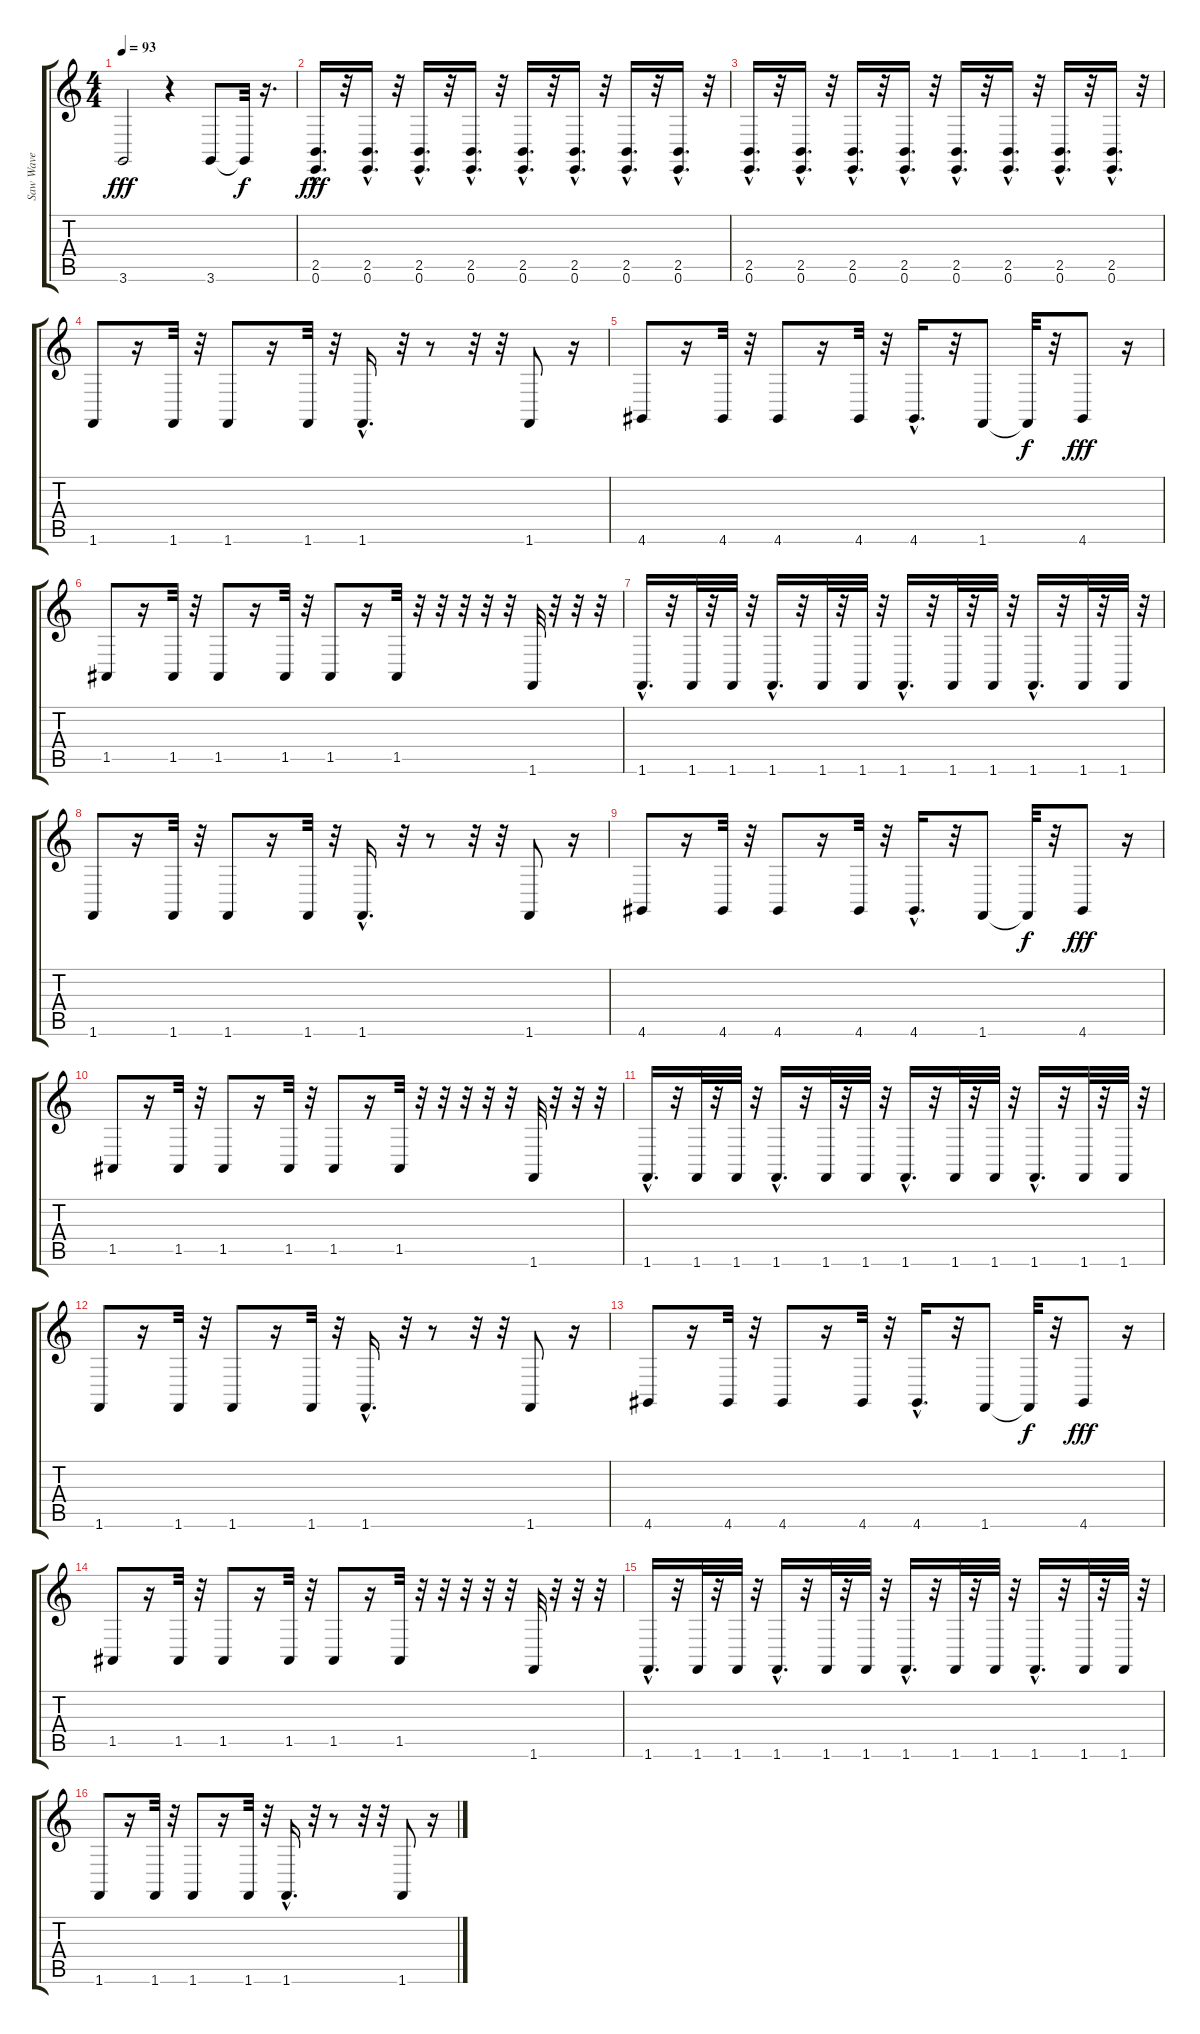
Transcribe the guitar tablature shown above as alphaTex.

\track ("Saw Wave" "Saw Wave") {instrument lead2sawtooth}
\staff {score tabs}
\tuning (E4 B3 G3 D3 A2 E2) {hide}
\ts (4 4)
\tempo 93
\clef g2
\ks c
3.6.2{dy fff} r.4 3.6.8 3.6{t}.32{dy f} r.16{d} |
(2.5{hac} 0.6{hac}).16{d dy fff} r.32 (2.5{hac} 0.6{hac}).16{d} r.32 (2.5{hac} 0.6{hac}).16{d} r.32 (2.5{hac} 0.6{hac}).16{d} r.32 (2.5{hac} 0.6{hac}).16{d} r.32 (2.5{hac} 0.6{hac}).16{d} r.32 (2.5{hac} 0.6{hac}).16{d} r.32 (2.5{hac} 0.6{hac}).16{d} r.32 |
(2.5{hac} 0.6{hac}).16{d} r.32 (2.5{hac} 0.6{hac}).16{d} r.32 (2.5{hac} 0.6{hac}).16{d} r.32 (2.5{hac} 0.6{hac}).16{d} r.32 (2.5{hac} 0.6{hac}).16{d} r.32 (2.5{hac} 0.6{hac}).16{d} r.32 (2.5{hac} 0.6{hac}).16{d} r.32 (2.5{hac} 0.6{hac}).16{d} r.32 |
1.6.8 r.16 1.6.32 r.32 1.6.8 r.16 1.6.32 r.32 1.6{hac}.16{d} r.32 r.8 r.32 r.32 1.6.8 r.16 |
4.6.8 r.16 4.6.32 r.32 4.6.8 r.16 4.6.32 r.32 4.6{hac}.16{d} r.32 1.6.8 1.6{t}.32{dy f} r.32 4.6.8{dy fff} r.16 |
1.5.8 r.16 1.5.32 r.32 1.5.8 r.16 1.5.32 r.32 1.5.8 r.16 1.5.32 r.32 r.32 r.32 r.32 r.32 1.6.32 r.32 r.32 r.32 |
1.6{hac}.16{d} r.32 1.6.32 r.32 1.6.32 r.32 1.6{hac}.16{d} r.32 1.6.32 r.32 1.6.32 r.32 1.6{hac}.16{d} r.32 1.6.32 r.32 1.6.32 r.32 1.6{hac}.16{d} r.32 1.6.32 r.32 1.6.32 r.32 |
1.6.8 r.16 1.6.32 r.32 1.6.8 r.16 1.6.32 r.32 1.6{hac}.16{d} r.32 r.8 r.32 r.32 1.6.8 r.16 |
4.6.8 r.16 4.6.32 r.32 4.6.8 r.16 4.6.32 r.32 4.6{hac}.16{d} r.32 1.6.8 1.6{t}.32{dy f} r.32 4.6.8{dy fff} r.16 |
1.5.8 r.16 1.5.32 r.32 1.5.8 r.16 1.5.32 r.32 1.5.8 r.16 1.5.32 r.32 r.32 r.32 r.32 r.32 1.6.32 r.32 r.32 r.32 |
1.6{hac}.16{d} r.32 1.6.32 r.32 1.6.32 r.32 1.6{hac}.16{d} r.32 1.6.32 r.32 1.6.32 r.32 1.6{hac}.16{d} r.32 1.6.32 r.32 1.6.32 r.32 1.6{hac}.16{d} r.32 1.6.32 r.32 1.6.32 r.32 |
1.6.8 r.16 1.6.32 r.32 1.6.8 r.16 1.6.32 r.32 1.6{hac}.16{d} r.32 r.8 r.32 r.32 1.6.8 r.16 |
4.6.8 r.16 4.6.32 r.32 4.6.8 r.16 4.6.32 r.32 4.6{hac}.16{d} r.32 1.6.8 1.6{t}.32{dy f} r.32 4.6.8{dy fff} r.16 |
1.5.8 r.16 1.5.32 r.32 1.5.8 r.16 1.5.32 r.32 1.5.8 r.16 1.5.32 r.32 r.32 r.32 r.32 r.32 1.6.32 r.32 r.32 r.32 |
1.6{hac}.16{d} r.32 1.6.32 r.32 1.6.32 r.32 1.6{hac}.16{d} r.32 1.6.32 r.32 1.6.32 r.32 1.6{hac}.16{d} r.32 1.6.32 r.32 1.6.32 r.32 1.6{hac}.16{d} r.32 1.6.32 r.32 1.6.32 r.32 |
1.6.8 r.16 1.6.32 r.32 1.6.8 r.16 1.6.32 r.32 1.6{hac}.16{d} r.32 r.8 r.32 r.32 1.6.8 r.16
